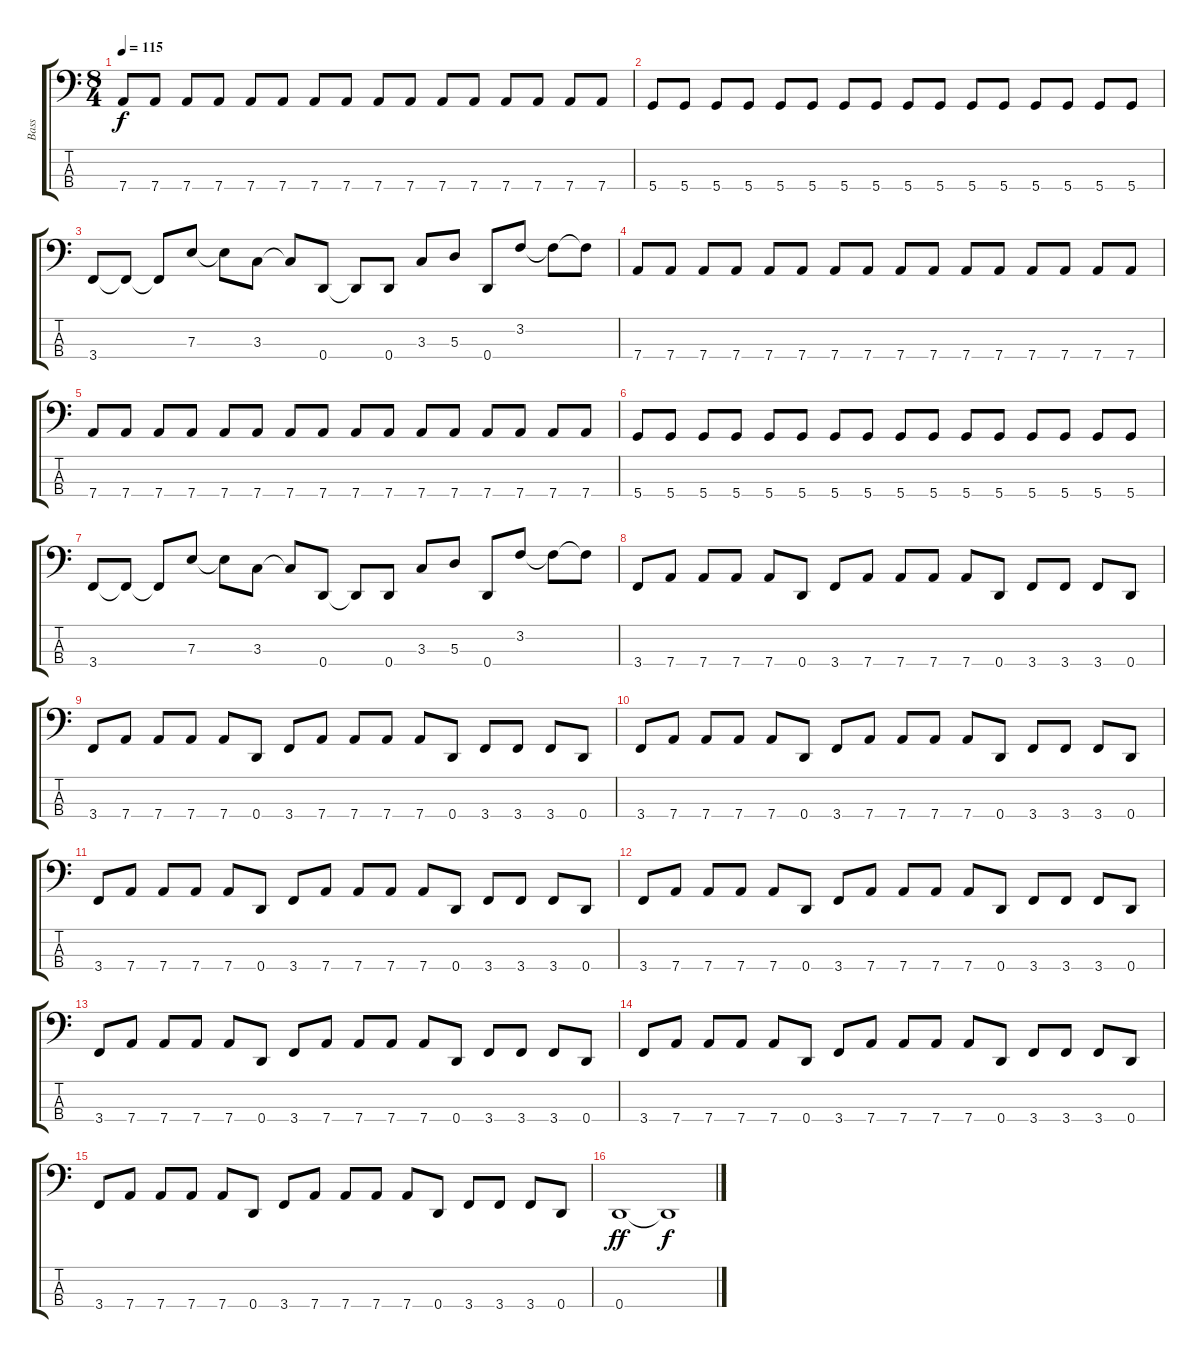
\track ("Bass" "Bass") {instrument electricbassfinger}
\staff {score tabs}
\tuning (G2 D2 A1 D1) {hide}
\ts (8 4)
\tempo 115
\clef f4
\ks c
7.4.8{dy f} 7.4.8 7.4.8 7.4.8 7.4.8 7.4.8 7.4.8 7.4.8 7.4.8 7.4.8 7.4.8 7.4.8 7.4.8 7.4.8 7.4.8 7.4.8 |
5.4.8 5.4.8 5.4.8 5.4.8 5.4.8 5.4.8 5.4.8 5.4.8 5.4.8 5.4.8 5.4.8 5.4.8 5.4.8 5.4.8 5.4.8 5.4.8 |
3.4.8 3.4{t}.8 3.4{t}.8 7.3.8 7.3{t}.8 3.3.8 3.3{t}.8 0.4.8 0.4{t}.8 0.4.8 3.3.8 5.3.8 0.4.8 3.2.8 3.2{t}.8 3.2{t}.8 |
7.4.8 7.4.8 7.4.8 7.4.8 7.4.8 7.4.8 7.4.8 7.4.8 7.4.8 7.4.8 7.4.8 7.4.8 7.4.8 7.4.8 7.4.8 7.4.8 |
7.4.8 7.4.8 7.4.8 7.4.8 7.4.8 7.4.8 7.4.8 7.4.8 7.4.8 7.4.8 7.4.8 7.4.8 7.4.8 7.4.8 7.4.8 7.4.8 |
5.4.8 5.4.8 5.4.8 5.4.8 5.4.8 5.4.8 5.4.8 5.4.8 5.4.8 5.4.8 5.4.8 5.4.8 5.4.8 5.4.8 5.4.8 5.4.8 |
3.4.8 3.4{t}.8 3.4{t}.8 7.3.8 7.3{t}.8 3.3.8 3.3{t}.8 0.4.8 0.4{t}.8 0.4.8 3.3.8 5.3.8 0.4.8 3.2.8 3.2{t}.8 3.2{t}.8 |
3.4.8 7.4.8 7.4.8 7.4.8 7.4.8 0.4.8 3.4.8 7.4.8 7.4.8 7.4.8 7.4.8 0.4.8 3.4.8 3.4.8 3.4.8 0.4.8 |
3.4.8 7.4.8 7.4.8 7.4.8 7.4.8 0.4.8 3.4.8 7.4.8 7.4.8 7.4.8 7.4.8 0.4.8 3.4.8 3.4.8 3.4.8 0.4.8 |
3.4.8 7.4.8 7.4.8 7.4.8 7.4.8 0.4.8 3.4.8 7.4.8 7.4.8 7.4.8 7.4.8 0.4.8 3.4.8 3.4.8 3.4.8 0.4.8 |
3.4.8 7.4.8 7.4.8 7.4.8 7.4.8 0.4.8 3.4.8 7.4.8 7.4.8 7.4.8 7.4.8 0.4.8 3.4.8 3.4.8 3.4.8 0.4.8 |
3.4.8 7.4.8 7.4.8 7.4.8 7.4.8 0.4.8 3.4.8 7.4.8 7.4.8 7.4.8 7.4.8 0.4.8 3.4.8 3.4.8 3.4.8 0.4.8 |
3.4.8 7.4.8 7.4.8 7.4.8 7.4.8 0.4.8 3.4.8 7.4.8 7.4.8 7.4.8 7.4.8 0.4.8 3.4.8 3.4.8 3.4.8 0.4.8 |
3.4.8 7.4.8 7.4.8 7.4.8 7.4.8 0.4.8 3.4.8 7.4.8 7.4.8 7.4.8 7.4.8 0.4.8 3.4.8 3.4.8 3.4.8 0.4.8 |
3.4.8 7.4.8 7.4.8 7.4.8 7.4.8 0.4.8 3.4.8 7.4.8 7.4.8 7.4.8 7.4.8 0.4.8 3.4.8 3.4.8 3.4.8 0.4.8 |
0.4.1{dy ff} 0.4{t}.1{dy f}
